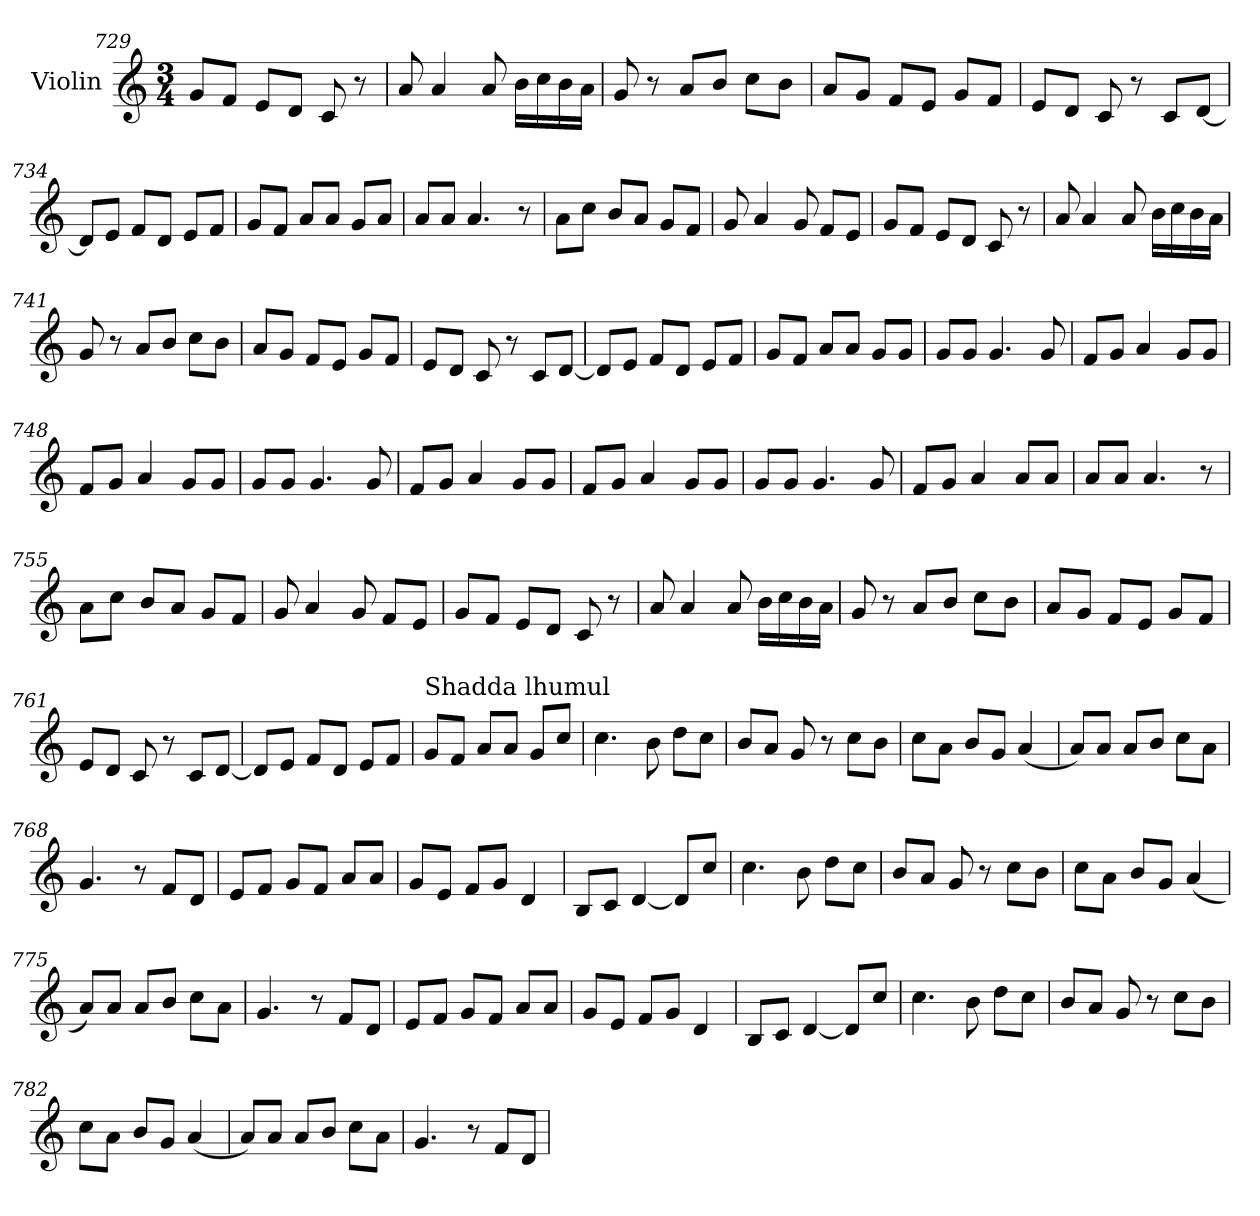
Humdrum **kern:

**kern
*part1
*staff1
*I"Violin
*clefG2
*k[]
*C:
*M3/4
=729
8g/L
8f/J
8e/L
8d/J
8c/
8r
!!LO:PB:g=z
=730
8a/
4a/
8a/
16b\LL
16cc\
16b\
16a\JJ
!!LO:PB:g=z
=731
8g/
8r
8a/L
8b/J
8cc\L
8b\J
=732
8a/L
8g/J
8f/L
8e/J
8g/L
8f/J
=733
8e/L
8d/J
8c/
8r
8c/L
[8d/J
=734
8d/L]
8e/J
8f/L
8d/J
8e/L
8f/J
=735
8g/L
8f/J
8a/L
8a/J
8g/L
8a/J
!!LO:PB:g=z
=736
8a/L
8a/J
4.a/
8r
!!LO:PB:g=z
=737
8a\L
8cc\J
8b/L
8a/J
8g/L
8f/J
=738
8g/
4a/
8g/
8f/L
8e/J
=739
8g/L
8f/J
8e/L
8d/J
8c/
8r
=740
8a/
4a/
8a/
16b\LL
16cc\
16b\
16a\JJ
=741
8g/
8r
8a/L
8b/J
8cc\L
8b\J
!!LO:PB:g=z
=742
8a/L
8g/J
8f/L
8e/J
8g/L
8f/J
!!LO:PB:g=z
=743
8e/L
8d/J
8c/
8r
8c/L
[8d/J
=744
8d/L]
8e/J
8f/L
8d/J
8e/L
8f/J
=745
8g/L
8f/J
8a/L
8a/J
8g/L
8g/J
=746
8g/L
8g/J
4.g/
8g/
=747
8f/L
8g/J
4a/
8g/L
8g/J
!!LO:PB:g=z
=748
8f/L
8g/J
4a/
8g/L
8g/J
!!LO:PB:g=z
=749
8g/L
8g/J
4.g/
8g/
=750
8f/L
8g/J
4a/
8g/L
8g/J
=751
8f/L
8g/J
4a/
8g/L
8g/J
=752
8g/L
8g/J
4.g/
8g/
=753
8f/L
8g/J
4a/
8a/L
8a/J
=754
8a/L
8a/J
4.a/
8r
!!LO:PB:g=z
=755
8a\L
8cc\J
8b/L
8a/J
8g/L
8f/J
!!LO:PB:g=z
=756
8g/
4a/
8g/
8f/L
8e/J
=757
8g/L
8f/J
8e/L
8d/J
8c/
8r
=758
8a/
4a/
8a/
16b\LL
16cc\
16b\
16a\JJ
=759
8g/
8r
8a/L
8b/J
8cc\L
8b\J
=760
8a/L
8g/J
8f/L
8e/J
8g/L
8f/J
!!LO:PB:g=z
=761
8e/L
8d/J
8c/
8r
8c/L
[8d/J
!!LO:PB:g=z
=762
8d/L]
8e/J
8f/L
8d/J
8e/L
8f/J
=763
!LO:TX:a:t=Shadda lhumul
8g/L
8f/J
8a/L
8a/J
8g/L
8cc/J
=764
4.cc\
8b\
8dd\L
8cc\J
=765
8b/L
8a/J
8g/
8r
8cc\L
8b\J
=766
8cc\L
8a\J
8b/L
8g/J
(4a/
!!LO:PB:g=z
=767
8a/L)
8a/J
8a/L
8b/J
8cc\L
8a\J
!!LO:PB:g=z
=768
4.g/
8r
8f/L
8d/J
=769
8e/L
8f/J
8g/L
8f/J
8a/L
8a/J
=770
8g/L
8e/J
8f/L
8g/J
4d/
=771
8B/L
8c/J
[4d/
8d/L]
8cc/J
=772
4.cc\
8b\
8dd\L
8cc\J
=773
8b/L
8a/J
8g/
8r
8cc\L
8b\J
!!LO:PB:g=z
=774
8cc\L
8a\J
8b/L
8g/J
(4a/
=775
8a/L)
8a/J
8a/L
8b/J
8cc\L
8a\J
=776
4.g/
8r
8f/L
8d/J
=777
8e/L
8f/J
8g/L
8f/J
8a/L
8a/J
=778
8g/L
8e/J
8f/L
8g/J
4d/
!!LO:PB:g=z
=779
8B/L
8c/J
[4d/
8d/L]
8cc/J
!!LO:PB:g=z
=780
4.cc\
8b\
8dd\L
8cc\J
=781
8b/L
8a/J
8g/
8r
8cc\L
8b\J
=782
8cc\L
8a\J
8b/L
8g/J
(4a/
=783
8a/L)
8a/J
8a/L
8b/J
8cc\L
8a\J
=784
4.g/
8r
8f/L
8d/J
=
*-
